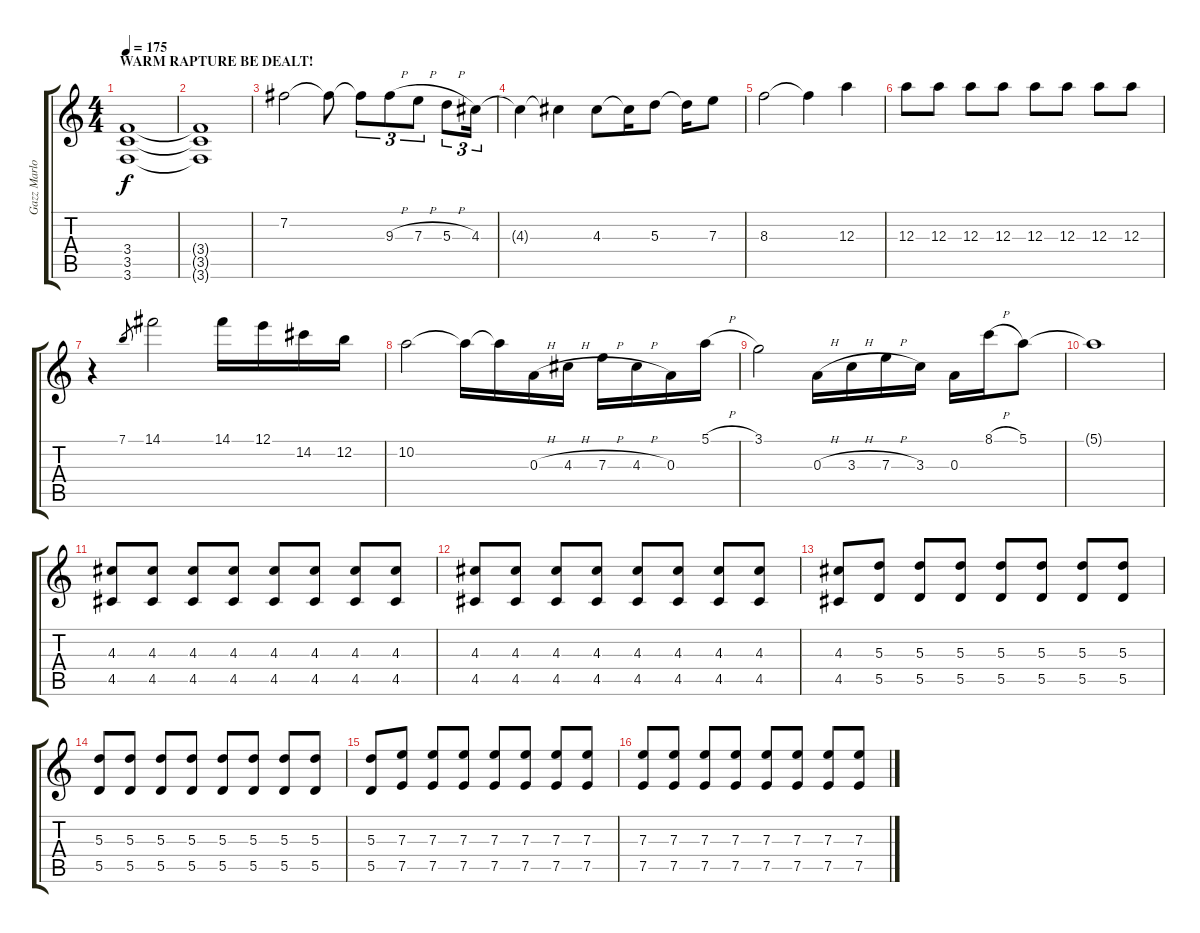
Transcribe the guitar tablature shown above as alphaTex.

\track ("Gazz Marlow" "Gazz Marlo") {instrument distortionguitar}
\staff {score tabs}
\tuning (E4 B3 A3 D3 A2 D2) {hide}
\ts (4 4)
\section ("" "WARM RAPTURE BE DEALT!")
\tempo 175
\clef g2
\ks c
(3.4 3.5 3.6).1{dy f} |
(3.4{t} 3.5{t} 3.6{t}).1 |
7.2.2 7.2{t}.8 7.2{t}.8{tu (3 2)} 9.3{h}.8{tu (3 2)} 7.3{h}.8{tu (3 2)} 5.3{h}.8{tu (3 2)} 4.3.16{tu (3 2)} |
4.3{t}.4 4.3{t}.4 4.3.8 4.3{t}.16 5.3.8 5.3{t}.16 7.3.8 |
8.3.2 8.3{t}.4 12.3.4 |
12.3.8 12.3.8 12.3.8 12.3.8 12.3.8 12.3.8 12.3.8 12.3.8 |
r.4 7.1.8{gr} 14.1.2 14.1.16 12.1.16 14.2.16 12.2.16 |
10.2.2 10.2{t}.16 10.2{t}.16 0.3{h}.16 4.3{h}.16 7.3{h}.16 4.3{h}.16 0.3.16 5.1{h}.16 |
3.1.2 0.3{h}.16 3.3{h}.16 7.3{h}.16 3.3.16 0.3.16 8.1{h}.16 5.1.8 |
5.1{t}.1 |
(4.3 4.5).8 (4.3 4.5).8 (4.3 4.5).8 (4.3 4.5).8 (4.3 4.5).8 (4.3 4.5).8 (4.3 4.5).8 (4.3 4.5).8 |
(4.3 4.5).8 (4.3 4.5).8 (4.3 4.5).8 (4.3 4.5).8 (4.3 4.5).8 (4.3 4.5).8 (4.3 4.5).8 (4.3 4.5).8 |
(4.3 4.5).8 (5.3 5.5).8 (5.3 5.5).8 (5.3 5.5).8 (5.3 5.5).8 (5.3 5.5).8 (5.3 5.5).8 (5.3 5.5).8 |
(5.3 5.5).8 (5.3 5.5).8 (5.3 5.5).8 (5.3 5.5).8 (5.3 5.5).8 (5.3 5.5).8 (5.3 5.5).8 (5.3 5.5).8 |
(5.3 5.5).8 (7.3 7.5).8 (7.3 7.5).8 (7.3 7.5).8 (7.3 7.5).8 (7.3 7.5).8 (7.3 7.5).8 (7.3 7.5).8 |
(7.3 7.5).8 (7.3 7.5).8 (7.3 7.5).8 (7.3 7.5).8 (7.3 7.5).8 (7.3 7.5).8 (7.3 7.5).8 (7.3 7.5).8
